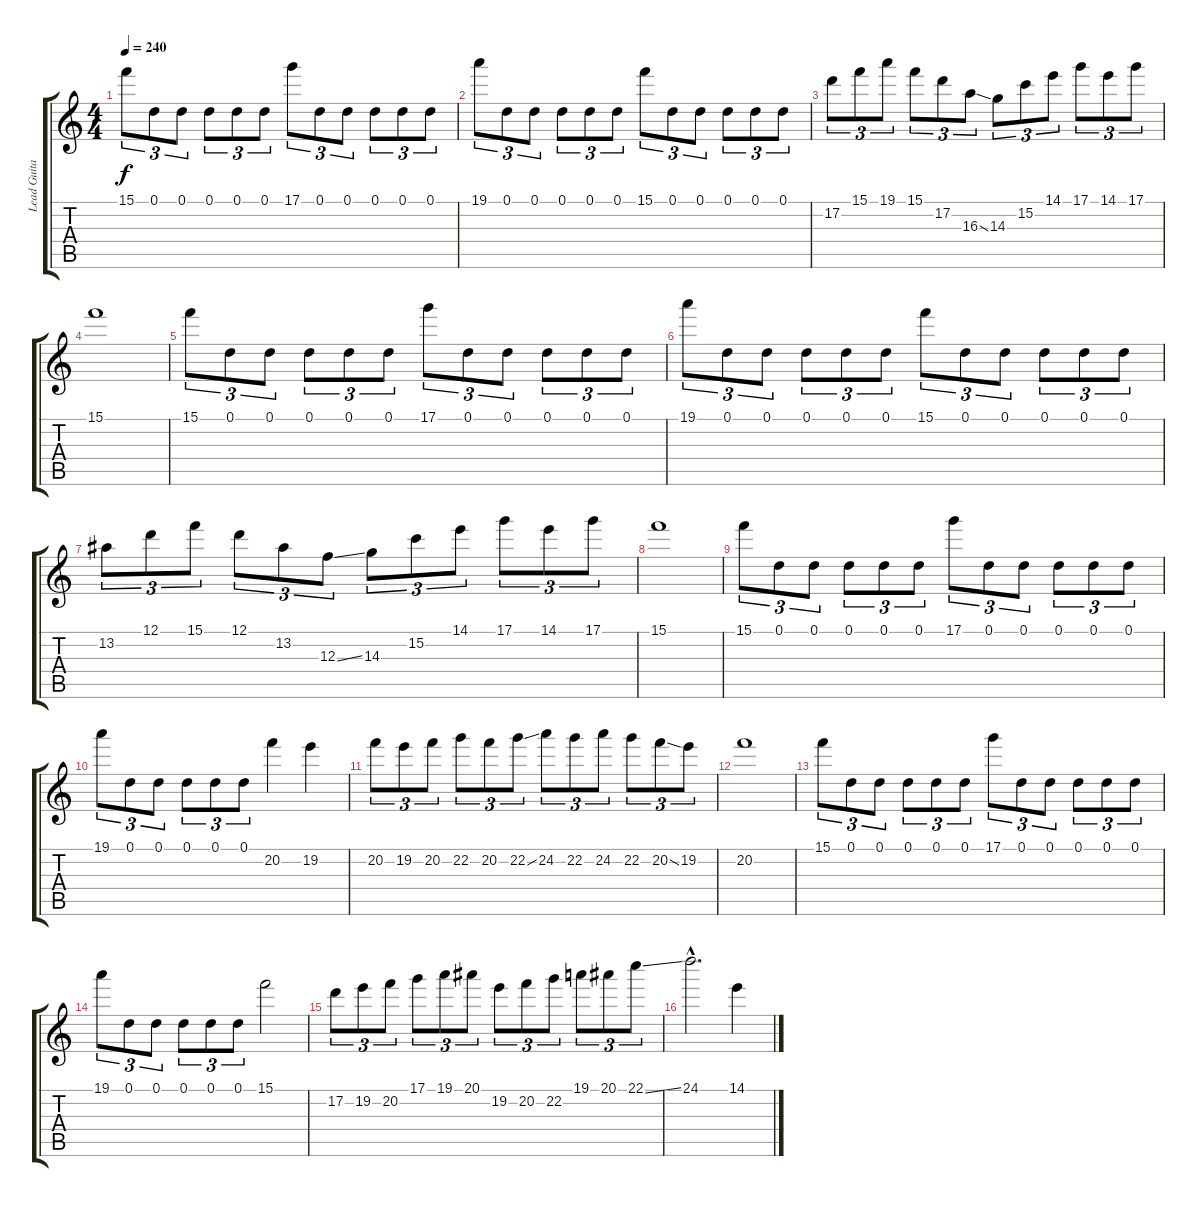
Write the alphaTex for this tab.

\track ("Lead Guitar" "Lead Guita") {instrument distortionguitar}
\staff {score tabs}
\tuning (D4 A3 F3 C3 G2 D2) {hide}
\ts (4 4)
\tempo 240
\clef g2
\ks c
15.1.8{tu (3 2) dy f} 0.1.8{tu (3 2)} 0.1.8{tu (3 2)} 0.1.8{tu (3 2)} 0.1.8{tu (3 2)} 0.1.8{tu (3 2)} 17.1.8{tu (3 2)} 0.1.8{tu (3 2)} 0.1.8{tu (3 2)} 0.1.8{tu (3 2)} 0.1.8{tu (3 2)} 0.1.8{tu (3 2)} |
19.1.8{tu (3 2)} 0.1.8{tu (3 2)} 0.1.8{tu (3 2)} 0.1.8{tu (3 2)} 0.1.8{tu (3 2)} 0.1.8{tu (3 2)} 15.1.8{tu (3 2)} 0.1.8{tu (3 2)} 0.1.8{tu (3 2)} 0.1.8{tu (3 2)} 0.1.8{tu (3 2)} 0.1.8{tu (3 2)} |
17.2.8{tu (3 2)} 15.1.8{tu (3 2)} 19.1.8{tu (3 2)} 15.1.8{tu (3 2)} 17.2.8{tu (3 2)} 16.3{ss}.8{tu (3 2)} 14.3.8{tu (3 2)} 15.2.8{tu (3 2)} 14.1.8{tu (3 2)} 17.1.8{tu (3 2)} 14.1.8{tu (3 2)} 17.1.8{tu (3 2)} |
15.1.1 |
15.1.8{tu (3 2)} 0.1.8{tu (3 2)} 0.1.8{tu (3 2)} 0.1.8{tu (3 2)} 0.1.8{tu (3 2)} 0.1.8{tu (3 2)} 17.1.8{tu (3 2)} 0.1.8{tu (3 2)} 0.1.8{tu (3 2)} 0.1.8{tu (3 2)} 0.1.8{tu (3 2)} 0.1.8{tu (3 2)} |
19.1.8{tu (3 2)} 0.1.8{tu (3 2)} 0.1.8{tu (3 2)} 0.1.8{tu (3 2)} 0.1.8{tu (3 2)} 0.1.8{tu (3 2)} 15.1.8{tu (3 2)} 0.1.8{tu (3 2)} 0.1.8{tu (3 2)} 0.1.8{tu (3 2)} 0.1.8{tu (3 2)} 0.1.8{tu (3 2)} |
13.2.8{tu (3 2)} 12.1.8{tu (3 2)} 15.1.8{tu (3 2)} 12.1.8{tu (3 2)} 13.2.8{tu (3 2)} 12.3{ss}.8{tu (3 2)} 14.3.8{tu (3 2)} 15.2.8{tu (3 2)} 14.1.8{tu (3 2)} 17.1.8{tu (3 2)} 14.1.8{tu (3 2)} 17.1.8{tu (3 2)} |
15.1.1 |
15.1.8{tu (3 2)} 0.1.8{tu (3 2)} 0.1.8{tu (3 2)} 0.1.8{tu (3 2)} 0.1.8{tu (3 2)} 0.1.8{tu (3 2)} 17.1.8{tu (3 2)} 0.1.8{tu (3 2)} 0.1.8{tu (3 2)} 0.1.8{tu (3 2)} 0.1.8{tu (3 2)} 0.1.8{tu (3 2)} |
19.1.8{tu (3 2)} 0.1.8{tu (3 2)} 0.1.8{tu (3 2)} 0.1.8{tu (3 2)} 0.1.8{tu (3 2)} 0.1.8{tu (3 2)} 20.2.4 19.2.4 |
20.2.8{tu (3 2)} 19.2.8{tu (3 2)} 20.2.8{tu (3 2)} 22.2.8{tu (3 2)} 20.2.8{tu (3 2)} 22.2{ss}.8{tu (3 2)} 24.2.8{tu (3 2)} 22.2.8{tu (3 2)} 24.2.8{tu (3 2)} 22.2.8{tu (3 2)} 20.2{ss}.8{tu (3 2)} 19.2.8{tu (3 2)} |
20.2.1 |
15.1.8{tu (3 2)} 0.1.8{tu (3 2)} 0.1.8{tu (3 2)} 0.1.8{tu (3 2)} 0.1.8{tu (3 2)} 0.1.8{tu (3 2)} 17.1.8{tu (3 2)} 0.1.8{tu (3 2)} 0.1.8{tu (3 2)} 0.1.8{tu (3 2)} 0.1.8{tu (3 2)} 0.1.8{tu (3 2)} |
19.1.8{tu (3 2)} 0.1.8{tu (3 2)} 0.1.8{tu (3 2)} 0.1.8{tu (3 2)} 0.1.8{tu (3 2)} 0.1.8{tu (3 2)} 15.1.2 |
17.2.8{tu (3 2)} 19.2.8{tu (3 2)} 20.2.8{tu (3 2)} 17.1.8{tu (3 2)} 19.1.8{tu (3 2)} 20.1.8{tu (3 2)} 19.2.8{tu (3 2)} 20.2.8{tu (3 2)} 22.2.8{tu (3 2)} 19.1.8{tu (3 2)} 20.1.8{tu (3 2)} 22.1{ss}.8{tu (3 2)} |
24.1{hac}.2{d} 14.1.4
